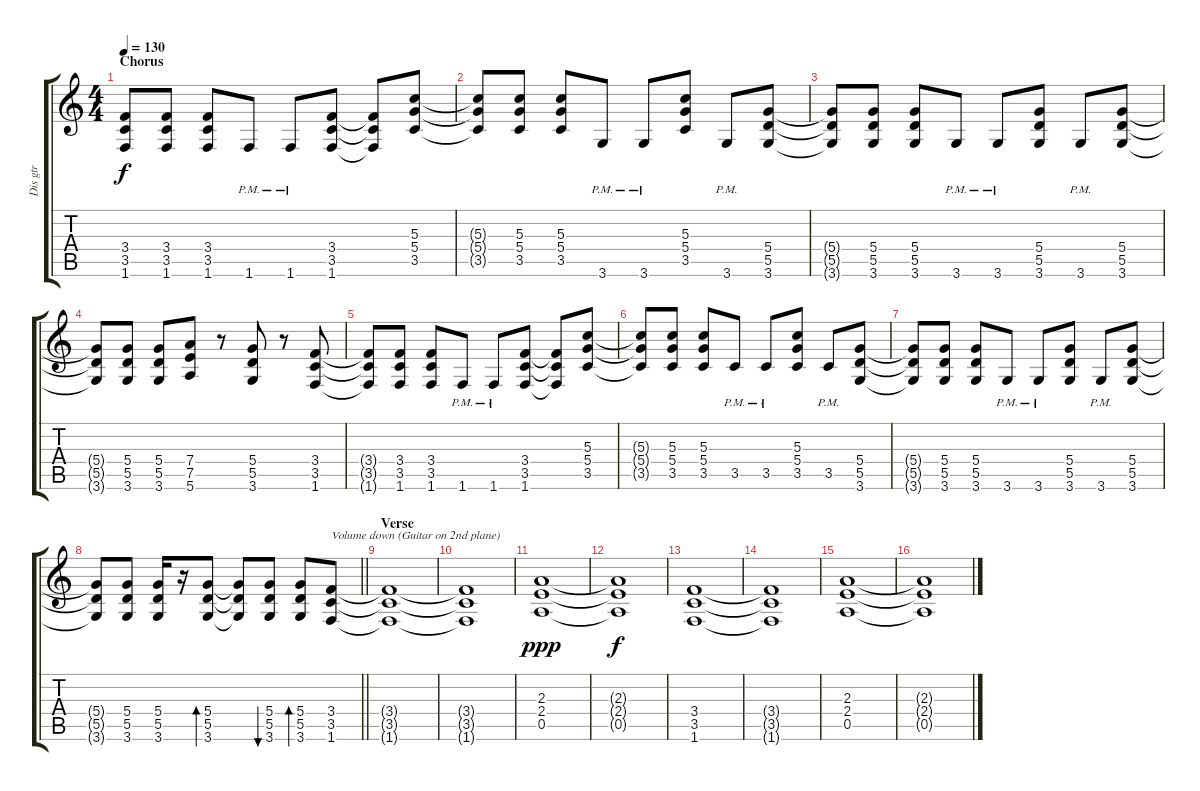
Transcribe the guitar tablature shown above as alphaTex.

\track ("Dis gtr" "Dis gtr") {instrument distortionguitar}
\staff {score tabs}
\tuning (E4 B3 G3 D3 A2 E2) {hide}
\ts (4 4)
\section ("" "Chorus")
\tempo 130
\clef g2
\ks c
(3.4{t} 3.5{t} 1.6{t}).8{dy f} (3.4 3.5 1.6).8 (3.4 3.5 1.6).8 1.6{pm}.8 1.6{pm}.8 (3.4 3.5 1.6).8 (3.4{t} 3.5{t} 1.6{t}).8 (5.3 5.4 3.5).8 |
(5.3{t} 5.4{t} 3.5{t}).8 (5.3 5.4 3.5).8 (5.3 5.4 3.5).8 3.6{pm}.8 3.6{pm}.8 (5.3 5.4 3.5).8 3.6{pm}.8 (5.4 5.5 3.6).8 |
(5.4{t} 5.5{t} 3.6{t}).8 (5.4 5.5 3.6).8 (5.4 5.5 3.6).8 3.6{pm}.8 3.6{pm}.8 (5.4 5.5 3.6).8 3.6{pm}.8 (5.4 5.5 3.6).8 |
(5.4{t} 5.5{t} 3.6{t}).8 (5.4 5.5 3.6).8 (5.4 5.5 3.6).8 (7.4 7.5 5.6).8 r.8 (5.4 5.5 3.6).8 r.8 (3.4 3.5 1.6).8 |
(3.4{t} 3.5{t} 1.6{t}).8 (3.4 3.5 1.6).8 (3.4 3.5 1.6).8 1.6{pm}.8 1.6{pm}.8 (3.4 3.5 1.6).8 (3.4{t} 3.5{t} 1.6{t}).8 (5.3 5.4 3.5).8 |
(5.3{t} 5.4{t} 3.5{t}).8 (5.3 5.4 3.5).8 (5.3 5.4 3.5).8 3.5{pm}.8 3.5{pm}.8 (5.3 5.4 3.5).8 3.5{pm}.8 (5.4 5.5 3.6).8 |
(5.4{t} 5.5{t} 3.6{t}).8 (5.4 5.5 3.6).8 (5.4 5.5 3.6).8 3.6{pm}.8 3.6{pm}.8 (5.4 5.5 3.6).8 3.6{pm}.8 (5.4 5.5 3.6).8 |
\barLineRight lightlight
(5.4{t} 5.5{t} 3.6{t}).8 (5.4 5.5 3.6).8 (5.4 5.5 3.6).16 r.16 (5.4 5.5 3.6).8{bd 60} (5.4{t} 5.5{t} 3.6{t}).8 (5.4 5.5 3.6).8{bu 60} (5.4 5.5 3.6).8{bd 60} (3.4 3.5 1.6).8{txt "Volume down (Guitar on 2nd plane)" volume 10} |
\section ("" "Verse")
(3.4{t} 3.5{t} 1.6{t}).1 |
(3.4{t} 3.5{t} 1.6{t}).1 |
(2.3 2.4 0.5).1{dy ppp} |
(2.3{t} 2.4{t} 0.5{t}).1{dy f} |
(3.4 3.5 1.6).1 |
(3.4{t} 3.5{t} 1.6{t}).1 |
(2.3 2.4 0.5).1 |
(2.3{t} 2.4{t} 0.5{t}).1
